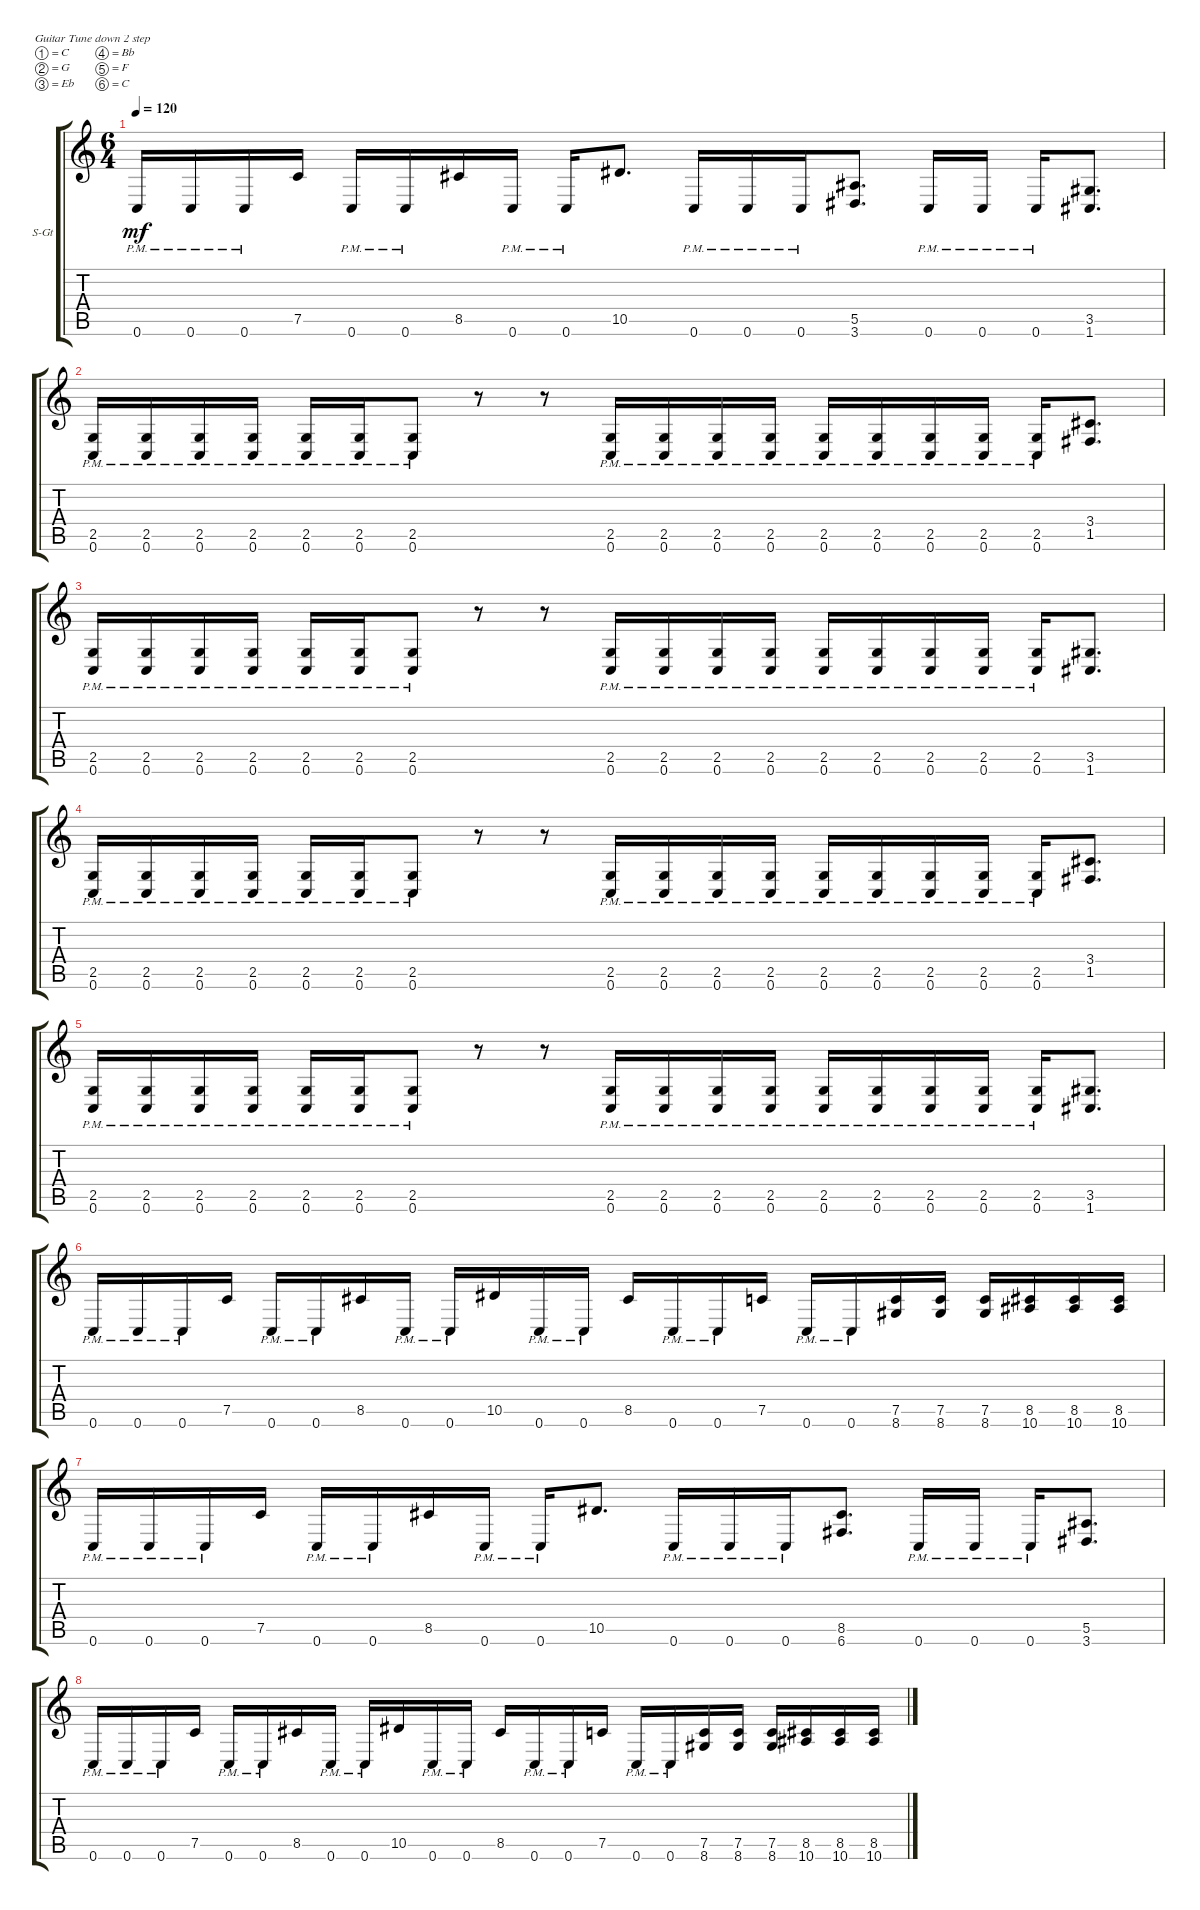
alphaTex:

\defaultSystemsLayout 4
\bracketExtendMode groupsimilarinstruments
\firstSystemTrackNameOrientation horizontal
\otherSystemsTrackNameOrientation horizontal
\track ("Steel Guitar" "S-Gt") {instrument acousticguitarsteel}
\staff {score tabs}
\tuning (C4 G3 Eb3 Bb2 F2 C2)
\ts (6 4)
\tempo 120
\clef g2
\ks c
0.6{pm}.16{dy mf} 0.6{pm}.16 0.6{pm}.16 7.5.16 0.6{pm}.16 0.6{pm}.16 8.5.16 0.6{pm}.16 0.6{pm}.16 10.5.8{d} 0.6{pm}.16 0.6{pm}.16 0.6{pm}.16 (3.6 5.5).8{d} 0.6{pm}.16 0.6{pm}.16 0.6{pm}.16 (1.6 3.5).8{d} |
(0.6{pm} 2.5{pm}).16 (0.6{pm} 2.5{pm}).16 (0.6{pm} 2.5{pm}).16 (0.6{pm} 2.5{pm}).16 (0.6{pm} 2.5{pm}).16 (0.6{pm} 2.5{pm}).16 (0.6{pm} 2.5{pm}).8 r.8 r.8 (0.6{pm} 2.5{pm}).16 (0.6{pm} 2.5{pm}).16 (0.6{pm} 2.5{pm}).16 (0.6{pm} 2.5{pm}).16 (0.6{pm} 2.5{pm}).16 (0.6{pm} 2.5{pm}).16 (0.6{pm} 2.5{pm}).16 (0.6{pm} 2.5{pm}).16 (0.6{pm} 2.5{pm}).16 (1.5 3.4).8{d} |
(0.6{pm} 2.5{pm}).16 (0.6{pm} 2.5{pm}).16 (0.6{pm} 2.5{pm}).16 (0.6{pm} 2.5{pm}).16 (0.6{pm} 2.5{pm}).16 (0.6{pm} 2.5{pm}).16 (0.6{pm} 2.5{pm}).8 r.8 r.8 (0.6{pm} 2.5{pm}).16 (0.6{pm} 2.5{pm}).16 (0.6{pm} 2.5{pm}).16 (0.6{pm} 2.5{pm}).16 (0.6{pm} 2.5{pm}).16 (0.6{pm} 2.5{pm}).16 (0.6{pm} 2.5{pm}).16 (0.6{pm} 2.5{pm}).16 (0.6{pm} 2.5{pm}).16 (3.5 1.6).8{d} |
(0.6{pm} 2.5{pm}).16 (0.6{pm} 2.5{pm}).16 (0.6{pm} 2.5{pm}).16 (0.6{pm} 2.5{pm}).16 (0.6{pm} 2.5{pm}).16 (0.6{pm} 2.5{pm}).16 (0.6{pm} 2.5{pm}).8 r.8 r.8 (0.6{pm} 2.5{pm}).16 (0.6{pm} 2.5{pm}).16 (0.6{pm} 2.5{pm}).16 (0.6{pm} 2.5{pm}).16 (0.6{pm} 2.5{pm}).16 (0.6{pm} 2.5{pm}).16 (0.6{pm} 2.5{pm}).16 (0.6{pm} 2.5{pm}).16 (0.6{pm} 2.5{pm}).16 (1.5 3.4).8{d} |
(0.6{pm} 2.5{pm}).16 (0.6{pm} 2.5{pm}).16 (0.6{pm} 2.5{pm}).16 (0.6{pm} 2.5{pm}).16 (0.6{pm} 2.5{pm}).16 (0.6{pm} 2.5{pm}).16 (0.6{pm} 2.5{pm}).8 r.8 r.8 (0.6{pm} 2.5{pm}).16 (0.6{pm} 2.5{pm}).16 (0.6{pm} 2.5{pm}).16 (0.6{pm} 2.5{pm}).16 (0.6{pm} 2.5{pm}).16 (0.6{pm} 2.5{pm}).16 (0.6{pm} 2.5{pm}).16 (0.6{pm} 2.5{pm}).16 (0.6{pm} 2.5{pm}).16 (3.5 1.6).8{d} |
0.6{pm}.16 0.6{pm}.16 0.6{pm}.16 7.5.16 0.6{pm}.16 0.6{pm}.16 8.5.16 0.6{pm}.16 0.6{pm}.16 10.5.16 0.6{pm}.16 0.6{pm}.16 8.5.16 0.6{pm}.16 0.6{pm}.16 7.5.16 0.6{pm}.16 0.6{pm}.16 (8.6 7.5).16 (8.6 7.5).16 (8.6 7.5).16 (10.6 8.5).16 (10.6 8.5).16 (10.6 8.5).16 |
0.6{pm}.16 0.6{pm}.16 0.6{pm}.16 7.5.16 0.6{pm}.16 0.6{pm}.16 8.5.16 0.6{pm}.16 0.6{pm}.16 10.5.8{d} 0.6{pm}.16 0.6{pm}.16 0.6{pm}.16 (6.6 8.5).8{d} 0.6{pm}.16 0.6{pm}.16 0.6{pm}.16 (3.6 5.5).8{d} |
0.6{pm}.16 0.6{pm}.16 0.6{pm}.16 7.5.16 0.6{pm}.16 0.6{pm}.16 8.5.16 0.6{pm}.16 0.6{pm}.16 10.5.16 0.6{pm}.16 0.6{pm}.16 8.5.16 0.6{pm}.16 0.6{pm}.16 7.5.16 0.6{pm}.16 0.6{pm}.16 (8.6 7.5).16 (8.6 7.5).16 (8.6 7.5).16 (10.6 8.5).16 (10.6 8.5).16 (10.6 8.5).16
